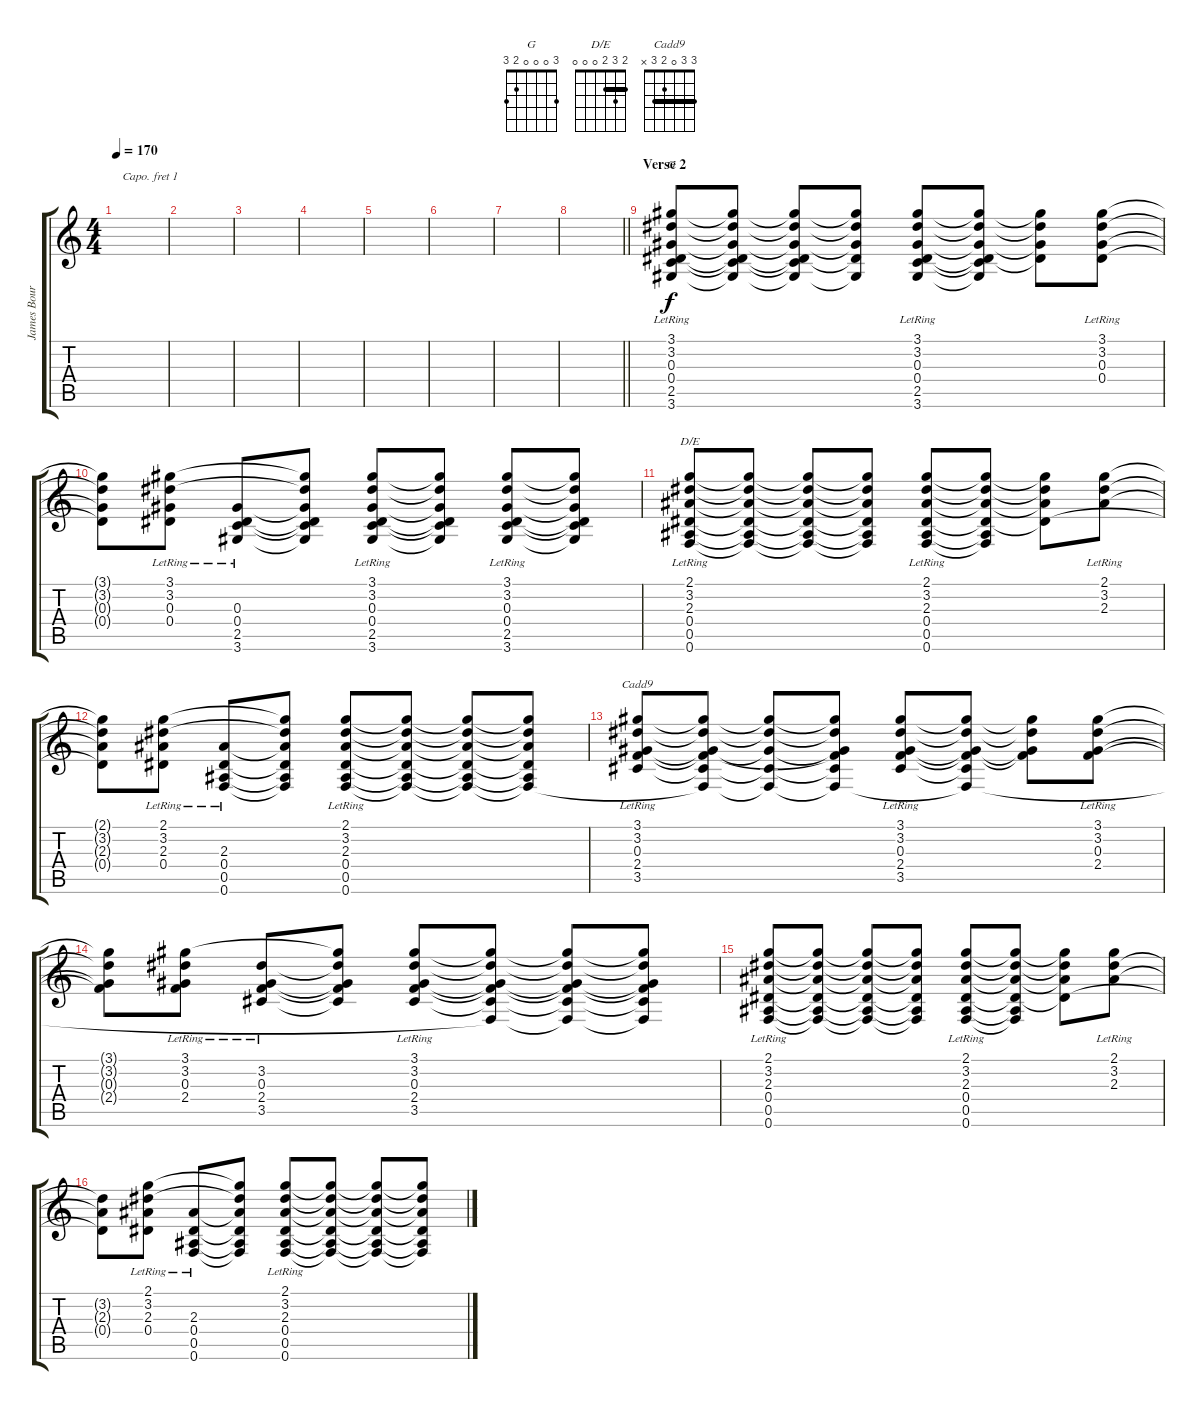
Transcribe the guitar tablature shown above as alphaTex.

\track ("James Bourne (Electric)" "James Bour") {instrument distortionguitar}
\staff {score tabs}
\capo 1
\tuning (E4 B3 G3 D3 A2 E2) {hide}
\chord ("G" 3 0 0 0 2 3)
\chord ("D/E" 2 3 2 0 0 0) {barre 2}
\chord ("Cadd9" 3 3 0 2 3 x) {barre 3}
\ts (4 4)
\tempo 170
\clef g2
\ks c
|
|
|
|
|
|
|
\barLineRight lightlight
|
\section ("" "Verse 2")
(3.1{lr} 3.2{lr} 0.3{lr} 0.4{lr} 2.5{lr} 3.6{lr}).8{ch "G"} (3.1{t} 3.2{t} 0.3{t} 0.4{t} 2.5{t} 3.6{t}).8 (3.1{t} 3.2{t} 0.3{t} 0.4{t} 2.5{t} 3.6{t}).8 (3.1{t} 3.2{t} 0.3{t} 0.4{t} 3.6{t}).8 (3.1{lr} 3.2{lr} 0.3{lr} 0.4{lr} 2.5{lr} 3.6{lr}).8 (3.1{t} 3.2{t} 0.3{t} 0.4{t} 2.5{t} 3.6{t}).8 (3.1{t} 3.2{t} 0.3{t} 0.4{t}).8 (3.1{lr} 3.2{lr} 0.3{lr} 0.4{lr}).8 |
(3.1{t} 3.2{t} 0.3{t} 0.4{t}).8 (3.1{lr} 3.2{lr} 0.3{lr} 0.4{lr}).8 (0.3{lr} 0.4{lr} 2.5{lr} 3.6{lr}).8 (3.1{t} 3.2{t} 0.3{t} 0.4{t} 2.5{t} 3.6{t}).8 (3.1{lr} 3.2{lr} 0.3{lr} 0.4{lr} 2.5{lr} 3.6{lr}).8 (3.1{t} 3.2{t} 0.3{t} 0.4{t} 2.5{t} 3.6{t}).8 (3.1{lr} 3.2{lr} 0.3{lr} 0.4{lr} 2.5{lr} 3.6{lr}).8 (3.1{t} 3.2{t} 0.3{t} 0.4{t} 2.5{t} 3.6{t}).8 |
(2.1{lr} 3.2{lr} 2.3{lr} 0.4{lr} 0.5{lr} 0.6{lr}).8{ch "D/E"} (2.1{t} 3.2{t} 2.3{t} 0.4{t} 0.5{t} 0.6{t}).8 (2.1{t} 3.2{t} 2.3{t} 0.4{t} 0.5{t} 0.6{t}).8 (2.1{t} 3.2{t} 2.3{t} 0.4{t} 0.5{t} 0.6{t}).8 (2.1{lr} 3.2{lr} 2.3{lr} 0.4{lr} 0.5{lr} 0.6{lr}).8 (2.1{t} 3.2{t} 2.3{t} 0.4{t} 0.5{t} 0.6{t}).8 (2.1{t} 3.2{t} 2.3{t} 0.4{t}).8 (2.1{lr} 3.2{lr} 2.3{lr}).8 |
(2.1{t} 3.2{t} 2.3{t} 0.4{t}).8 (2.1{lr} 3.2{lr} 2.3{lr} 0.4{lr}).8 (2.3{lr} 0.4{lr} 0.5{lr} 0.6{lr}).8 (2.1{t} 3.2{t} 2.3{t} 0.4{t} 0.5{t} 0.6{t}).8 (2.1{lr} 3.2{lr} 2.3{lr} 0.4{lr} 0.5{lr} 0.6{lr}).8 (2.1{t} 3.2{t} 2.3{t} 0.4{t} 0.5{t} 0.6{t}).8 (2.1{t} 3.2{t} 2.3{t} 0.4{t} 0.5{t} 0.6{t}).8 (2.1{t} 3.2{t} 2.3{t} 0.4{t} 0.5{t} 0.6{t}).8 |
(3.1{lr} 3.2{lr} 0.3{lr} 2.4{lr} 3.5{lr}).8{ch "Cadd9"} (3.1{t} 3.2{t} 0.3{t} 2.4{t} 3.5{t} 0.6{t}).8 (3.1{t} 3.2{t} 0.3{t} 3.5{t} 0.6{t}).8 (3.1{t} 3.2{t} 0.3{t} 2.4{t} 3.5{t} 0.6{t}).8 (3.1{lr} 3.2{lr} 0.3{lr} 2.4{lr} 3.5{lr}).8 (3.1{t} 3.2{t} 0.3{t} 2.4{t} 3.5{t} 0.6{t}).8 (3.1{t} 3.2{t} 0.3{t} 2.4{t}).8 (3.1{lr} 3.2{lr} 0.3{lr} 2.4{lr}).8 |
(3.1{t} 3.2{t} 0.3{t} 2.4{t}).8 (3.1{lr} 3.2{lr} 0.3{lr} 2.4{lr}).8 (3.2{lr} 0.3{lr} 2.4{lr} 3.5{lr}).8 (3.1{t} 3.2{t} 0.3{t} 2.4{t} 3.5{t}).8 (3.1{lr} 3.2{lr} 0.3{lr} 2.4{lr} 3.5{lr}).8 (3.1{t} 3.2{t} 0.3{t} 2.4{t} 3.5{t} 0.6{t}).8 (3.1{t} 3.2{t} 0.3{t} 2.4{t} 3.5{t} 0.6{t}).8 (3.1{t} 3.2{t} 0.3{t} 2.4{t} 3.5{t} 0.6{t}).8 |
(2.1{lr} 3.2{lr} 2.3{lr} 0.4{lr} 0.5{lr} 0.6{lr}).8 (2.1{t} 3.2{t} 2.3{t} 0.4{t} 0.5{t} 0.6{t}).8 (2.1{t} 3.2{t} 2.3{t} 0.4{t} 0.5{t} 0.6{t}).8 (2.1{t} 3.2{t} 2.3{t} 0.4{t} 0.5{t} 0.6{t}).8 (2.1{lr} 3.2{lr} 2.3{lr} 0.4{lr} 0.5{lr} 0.6{lr}).8 (2.1{t} 3.2{t} 2.3{t} 0.4{t} 0.5{t} 0.6{t}).8 (2.1{t} 3.2{t} 2.3{t} 0.4{t}).8 (2.1{lr} 3.2{lr} 2.3{lr}).8 |
(3.2{t} 2.3{t} 0.4{t}).8 (2.1{lr} 3.2{lr} 2.3{lr} 0.4{lr}).8 (2.3{lr} 0.4{lr} 0.5{lr} 0.6{lr}).8 (2.1{t} 3.2{t} 2.3{t} 0.4{t} 0.5{t} 0.6{t}).8 (2.1{lr} 3.2{lr} 2.3{lr} 0.4{lr} 0.5{lr} 0.6{lr}).8 (2.1{t} 3.2{t} 2.3{t} 0.4{t} 0.5{t} 0.6{t}).8 (2.1{t} 3.2{t} 2.3{t} 0.4{t} 0.5{t} 0.6{t}).8 (2.1{t} 3.2{t} 2.3{t} 0.4{t} 0.5{t} 0.6{t}).8
